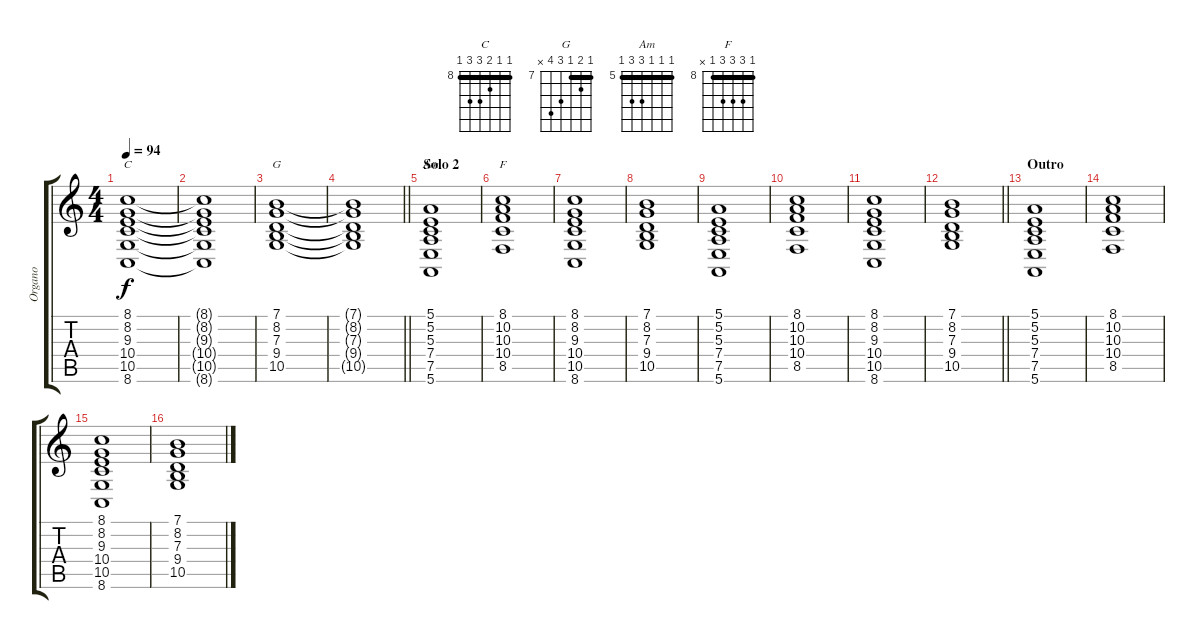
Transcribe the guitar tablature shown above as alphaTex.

\track ("Organo" "Organo") {instrument percussiveorgan}
\staff {score tabs}
\tuning (E4 B3 G3 D3 A2 E2) {hide}
\chord ("C" 8 8 9 10 10 8) {firstfret 8 barre 8}
\chord ("G" 7 8 7 9 10 x) {firstfret 7 barre 7}
\chord ("Am" 5 5 5 7 7 5) {firstfret 5 barre 5}
\chord ("F" 8 10 10 10 8 x) {firstfret 8 barre 8}
\ts (4 4)
\tempo 94
\clef g2
\ks c
(8.1 8.2 9.3 10.4 10.5 8.6).1{ch "C" dy f} |
(8.1{t} 8.2{t} 9.3{t} 10.4{t} 10.5{t} 8.6{t}).1 |
(7.1 8.2 7.3 9.4 10.5).1{ch "G"} |
\barLineRight lightlight
(7.1{t} 8.2{t} 7.3{t} 9.4{t} 10.5{t}).1 |
\section ("" "Solo 2")
(5.1 5.2 5.3 7.4 7.5 5.6).1{ch "Am"} |
(8.1 10.2 10.3 10.4 8.5).1{ch "F"} |
(8.1 8.2 9.3 10.4 10.5 8.6).1 |
(7.1 8.2 7.3 9.4 10.5).1 |
(5.1 5.2 5.3 7.4 7.5 5.6).1 |
(8.1 10.2 10.3 10.4 8.5).1 |
(8.1 8.2 9.3 10.4 10.5 8.6).1 |
\barLineRight lightlight
(7.1 8.2 7.3 9.4 10.5).1 |
\section ("" "Outro")
(5.1 5.2 5.3 7.4 7.5 5.6).1 |
(8.1 10.2 10.3 10.4 8.5).1 |
(8.1 8.2 9.3 10.4 10.5 8.6).1 |
(7.1 8.2 7.3 9.4 10.5).1
